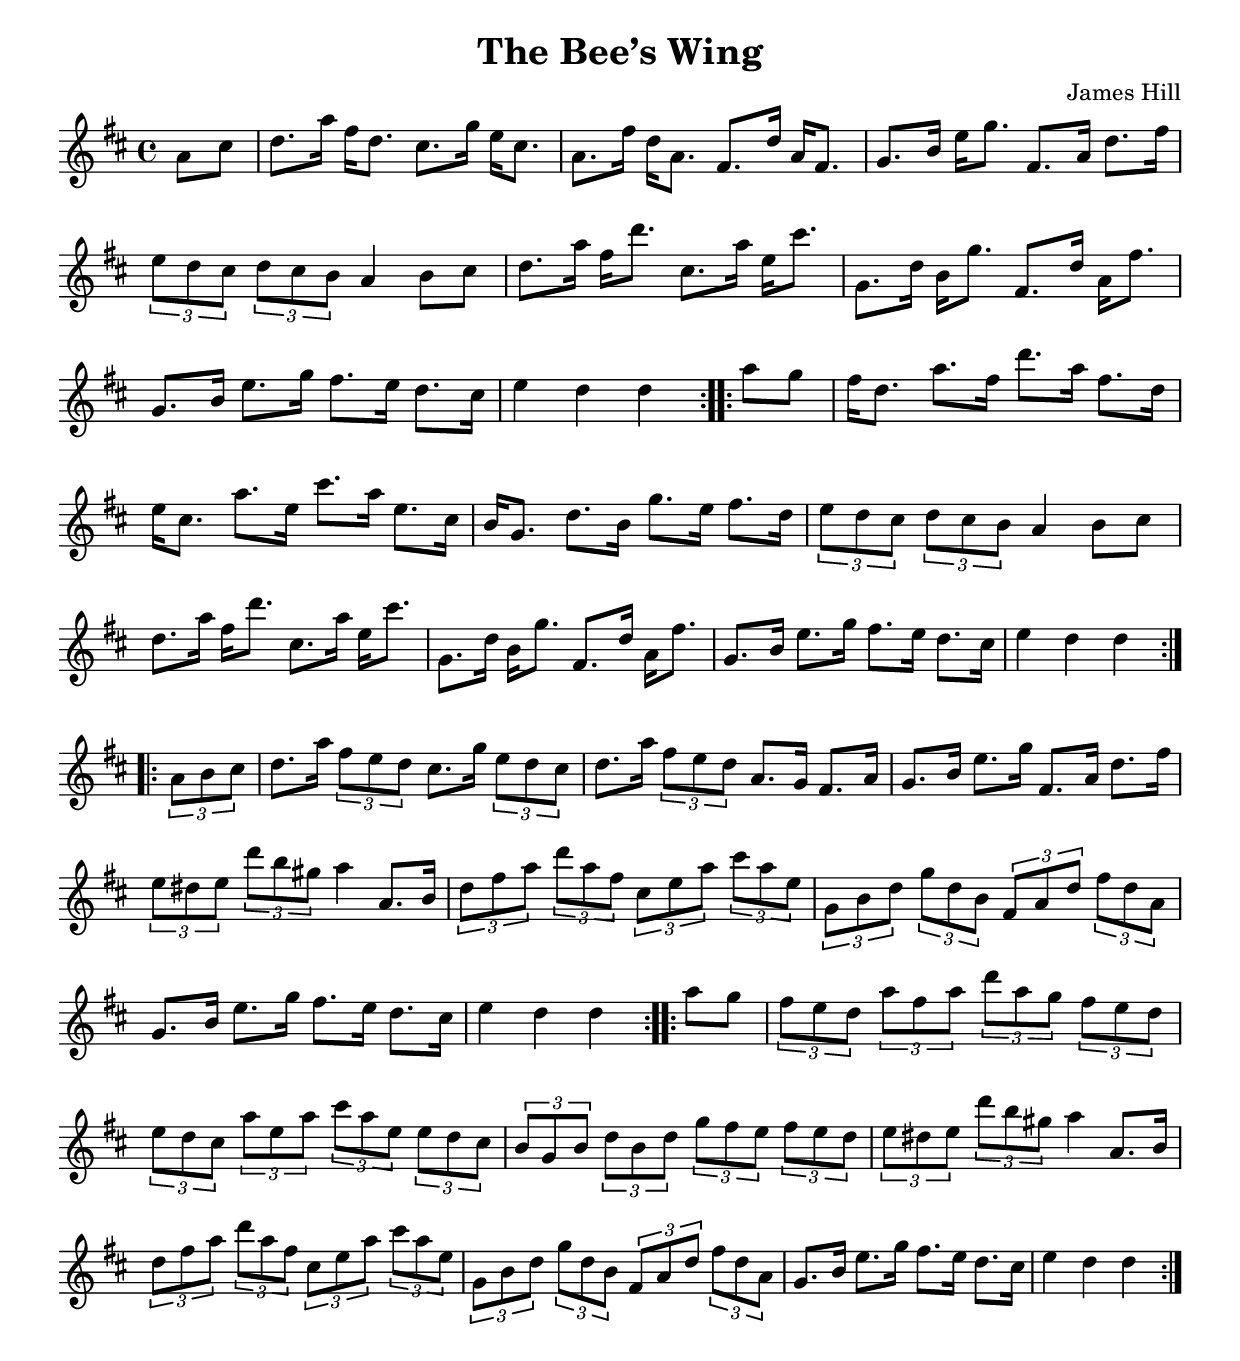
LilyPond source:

\version "2.24.0"

\include "../common.ly"

\score {
  \relative c'' {
    \key d \major
    \time 4/4

    \repeat volta 2 {
      \partial 4 a8 cis |
      d8. a'16 fis16 d8. cis8. g'16 e16 cis8. |
      a8. fis'16 d16 a8. fis8. d'16 a16 fis8. |
      g8. b16 e16 g8. fis,8. a16 d8. fis16 |
      \three { e8 d cis } \three { d8 cis b } a4 b8 cis |
      d8. a'16 fis16 d'8. cis,8. a'16 e16 cis'8. |
      g,8. d'16 b16 g'8. fis,8. d'16 a16 fis'8. |
      g,8. b16 e8. g16 fis8. e16 d8. cis16 |
      e4 d d
    }

    \repeat volta 2 {
      a'8 g |
      fis16 d8. a'8. fis16 d'8. a16 fis8. d16 |
      e16 cis8. a'8. e16 cis'8. a16 e8. cis16 |
      b16 g8. d'8. b16 g'8. e16 fis8. d16 |
      \three { e8 d cis } \three { d8 cis b } a4 b8 cis |
      d8. a'16 fis16 d'8. cis,8. a'16 e16 cis'8. |
      g,8. d'16 b16 g'8. fis,8. d'16 a16 fis'8. |
      g,8. b16 e8. g16 fis8. e16 d8. cis16 |
      e4 d d
    }

    \repeat volta 2 {
      \three { a8 b cis } |
      d8. a'16 \three { fis8 e d } cis8. g'16 \three { e8 d cis } |
      d8. a'16 \three { fis8 e d } a8. g16 fis8. a16 |
      g8. b16 e8. g16 fis,8. a16 d8. fis16 |
      \three { e8 dis e } \three { d'8 b gis } a4 a,8. b16 |
      \three { d8 fis a } \three { d8 a fis }
      \three { cis8 e a } \three { cis8 a e } |
      \three { g,8 b d } \three { g d b } \three { fis8 a d } \three { fis8 d a } |
      g8. b16 e8. g16 fis8. e16 d8. cis16 |
      e4 d d
    }

    \repeat volta 2 {
      a'8 g |
      \three { fis8 e d } \three { a'8 fis a } \three { d8 a g } \three { fis8 e d } |
      \three { e8 d cis } \three { a'8 e a } \three { cis8 a e } \three { e8 d cis } |
      \three { b8 g b } \three { d8 b d } \three { g8 fis e } \three { fis8 e d } |
      \three { e8 dis e } \three { d'8 b gis } a4 a,8. b16 |
      \three { d8 fis a } \three { d8 a fis } \three { cis8 e a } \three { cis8 a e } |
      \three { g,8 b d } \three { g d b } \three { fis8 a d } \three { fis8 d a } |
      g8. b16 e8. g16 fis8. e16 d8. cis16 |
      e4 d d
    }
    \fine
  }

  \header {
    title = "The Bee’s Wing"
    composer = "James Hill"
  }
}
